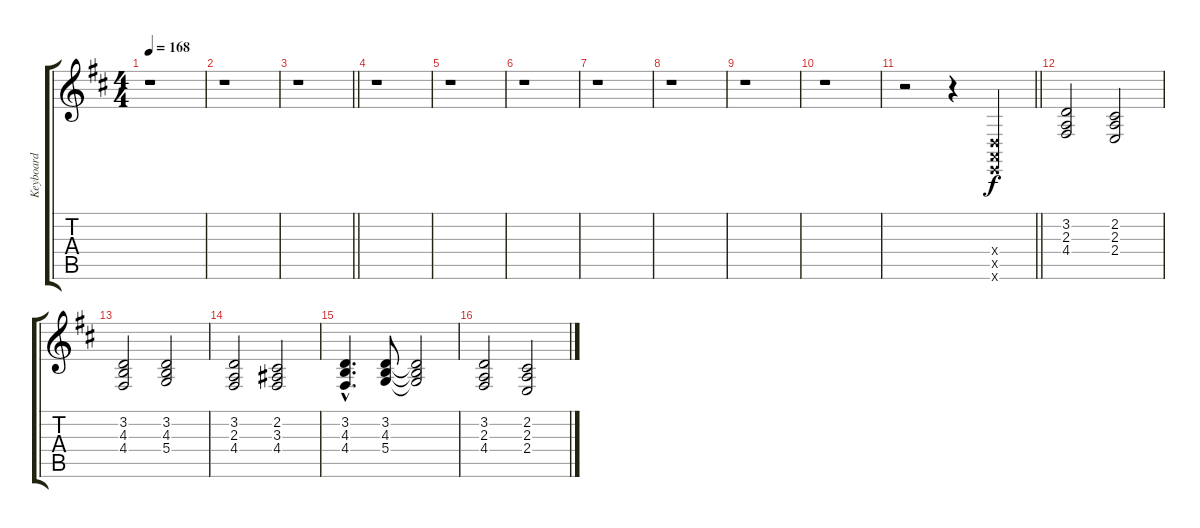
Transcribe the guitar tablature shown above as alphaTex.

\track ("Keyboard" "Keyboard") {instrument drawbarorgan}
\staff {score tabs}
\tuning (E4 B3 G3 D3 A2 E2) {hide}
\ts (4 4)
\tempo 168
\clef g2
\ks d
r.1{dy f} |
r.1 |
\barLineRight lightlight
r.1 |
r.1 |
r.1 |
r.1 |
r.1 |
r.1 |
r.1 |
r.1 |
\barLineRight lightlight
r.2 r.4 (0.4{x} 0.5{x} 0.6{x}).4 |
(3.2 2.3 4.4).2 (2.2 2.3 2.4).2 |
(3.2 4.3 4.4).2 (3.2 4.3 5.4).2 |
(3.2 2.3 4.4).2 (2.2 3.3 4.4).2 |
(3.2{hac} 4.3{hac} 4.4{hac}).4{d} (3.2 4.3 5.4).8 (3.2{t} 4.3{t} 5.4{t}).2 |
(3.2 2.3 4.4).2 (2.2 2.3 2.4).2
